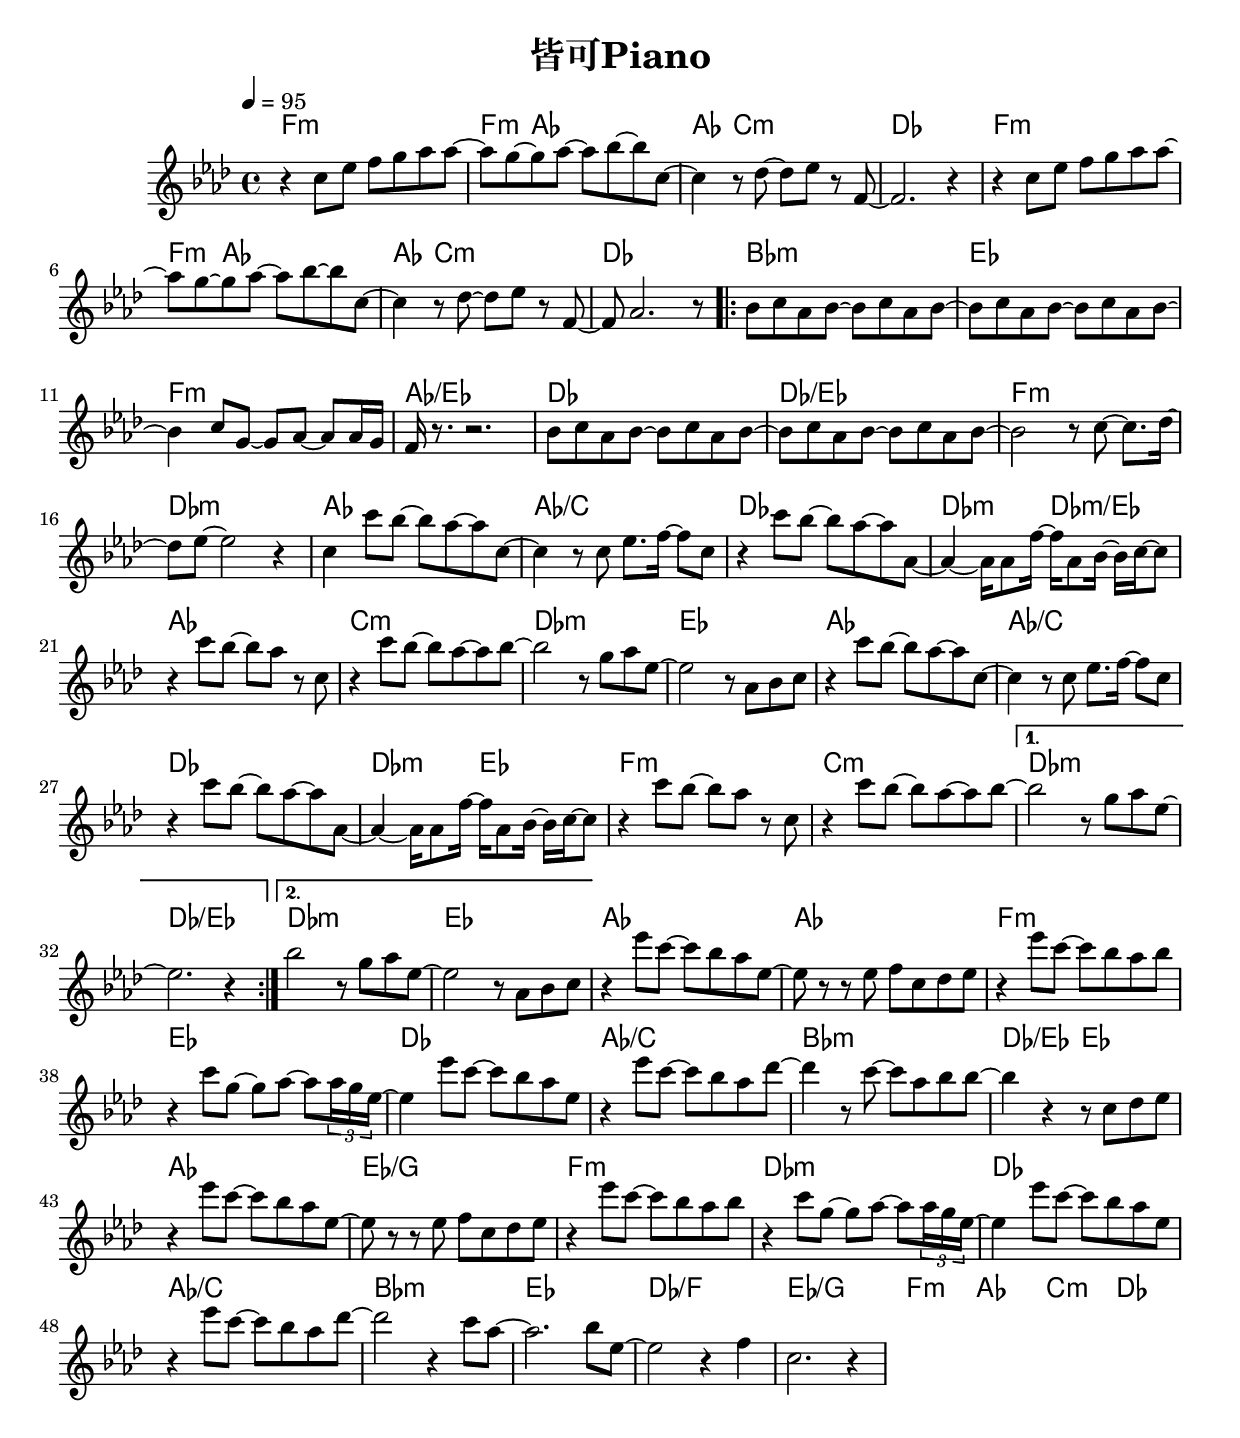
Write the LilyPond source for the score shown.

\header {
  title = "皆可Piano"
  composer = ""
}

\score { <<

\chords {

  f1:m~ | f4:m aes2.~ |  aes4 c2.:m | des1 |
  f1:m~ | f4:m aes2.~ |  aes4 c2.:m | des1 |

  \repeat volta 2 {
  bes1:m | ees | f:m | aes/ees |
  des | des/ees | f:m | des:m |

  aes | aes/c | des | des2:m des:m/ees |
  aes1 | c:m | des:m | ees |
  aes | aes/c | des | des2:m ees |
  f1:m | c:m |  
  }

  \alternative {
  {des1:m | des/ees |}
  {des1:m | ees |}
  }  
  
  aes1~ | aes | f:m | ees |
  des | aes/c | bes:m | des2/ees ees |
  aes1 | ees/g | f:m | des:m |
  des | aes/c | bes:m | ees |

  des/f | ees/g | f:m | aes | c:m | des |


  }
  
  \relative aes' { \key aes\major \tempo 4 = 95 \time 4/4

  r4 c8 ees f g aes aes~ | aes g~ g aes~ aes bes~ bes c,~ |
  c4 r8 des~ des ees r f,~ | f2. r4 |
  r4 c'8 ees f g aes aes~ | aes g~ g aes~ aes bes~ bes c,~ |
  c4 r8 des~ des ees r f,~ | f aes2. r8 |

  \repeat volta 2 {
  bes c aes bes~ bes c aes bes~ | bes c aes bes~ bes c aes bes~ |
  bes4 c8 g~ g aes~ aes aes16 g | f r8. r2. |
  bes8 c aes bes~ bes c aes bes~ | bes c aes bes~ bes c aes bes~ | 
  bes2 r8 c8~ c8. des16~ | des8 ees~ ees2 r4 |

  c4 c'8 bes~ bes aes~ aes c,~ | c4 r8 c ees8. f16~ f8 c |
  r4 c'8 bes~ bes aes~ aes aes,~ | aes4~ aes16 aes8 f'16~ f aes,8 bes16~ bes c~ c8 |
  r4 c'8 bes~ bes aes r c, | r4 c'8 bes~ bes aes~ aes bes~ |
  bes2 r8 g aes ees~ | ees2 r8 aes, bes c |

  r4 c'8 bes~ bes aes~ aes c,~ | c4 r8 c ees8. f16~ f8 c |
  r4 c'8 bes~ bes aes~ aes aes,~ | aes4~ aes16 aes8 f'16~ f aes,8 bes16~ bes c~ c8 |
  r4 c'8 bes~ bes aes r c, | r4 c'8 bes~ bes aes~ aes bes~ |
  
  }

  \alternative {
    {bes2 r8 g aes ees~ | ees2. r4 | }
    {bes'2 r8 g aes ees~ | ees2 r8 aes, bes c | }
  }

  r4 ees'8 c~ c bes aes ees~ | ees r r ees f c des ees |
  r4 ees'8 c~ c bes aes bes | r4 c8 g~ g aes~ aes \tuplet 3/2 8 {aes16 g ees~} |
  ees4 ees'8 c~ c bes aes ees | r4 ees'8 c~ c bes aes des~ |
  des4 r8 c~ c aes bes bes~ | bes4 r r8 c, des ees |
  
  r4 ees'8 c~ c bes aes ees~ | ees r r ees f c des ees |
  r4 ees'8 c~ c bes aes bes | r4 c8 g~ g aes~ aes \tuplet 3/2 8 {aes16 g ees~} |
  ees4 ees'8 c~ c bes aes ees | r4 ees'8 c~ c bes aes des~ |
  des2 r4 c8 aes~ |

  aes2. bes8 ees,~ | ees2 r4 f | c2. r4

   
    
  }





>>
  \layout {}
  \midi {}
}